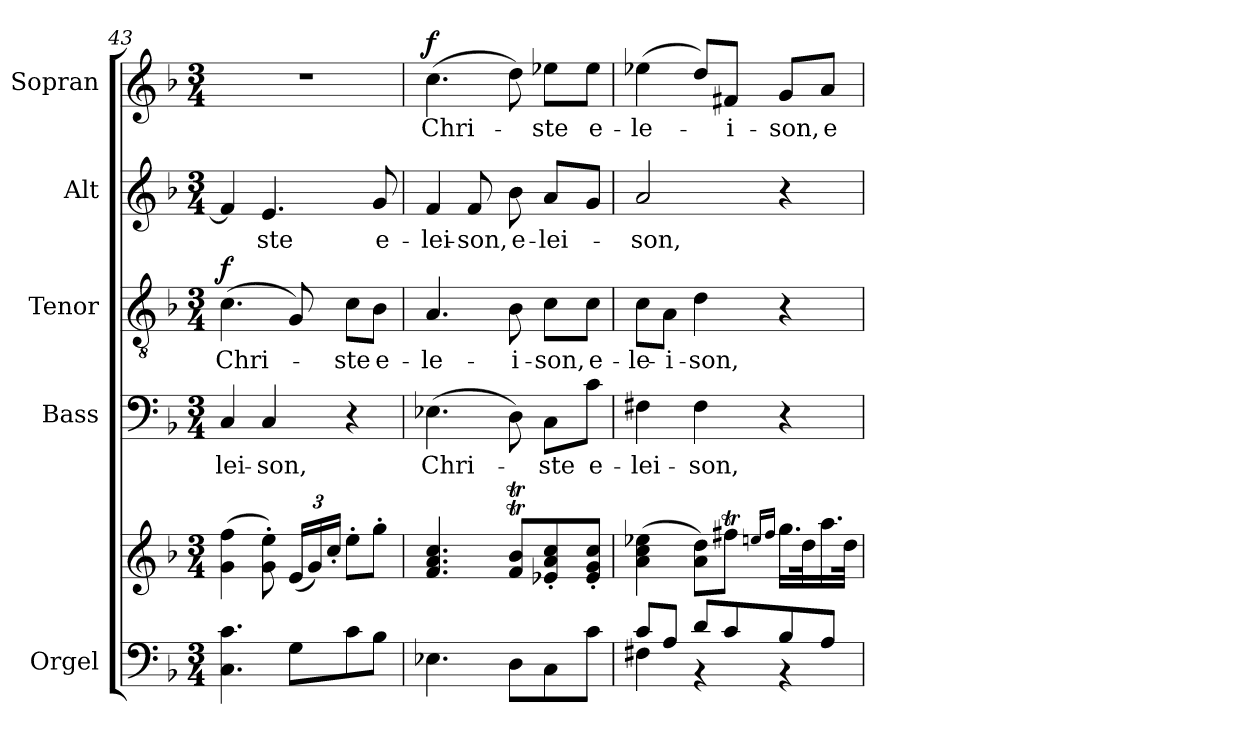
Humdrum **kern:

**kern	**kern	**kern	**text	**kern	**text	**dynam	**kern	**text	**kern	**text	**dynam
*part5	*part5	*part4	*part4	*part3	*part3	*part3	*part2	*part2	*part1	*part1	*part1
*staff6	*staff5	*staff4	*staff4	*staff3	*staff3	*staff3	*staff2	*staff2	*staff1	*staff1	*staff1
*I"Orgel	*	*I"Bass	*	*I"Tenor	*	*	*I"Alt	*	*I"Sopran	*	*
*I'Org.	*	*I'B.	*	*I'T.	*	*	*I'A.	*	*I'S.	*	*
*clefF4	*clefG2	*clefF4	*	*clefGv2	*	*	*clefG2	*	*clefG2	*	*
*k[b-]	*k[b-]	*k[b-]	*	*k[b-]	*	*	*k[b-]	*	*k[b-]	*	*
*F:	*F:	*F:	*	*F:	*	*	*F:	*	*F:	*	*
*M3/4	*M3/4	*M3/4	*	*M3/4	*	*	*M3/4	*	*M3/4	*	*
=43	=43	=43	=43	=43	=43	=43	=43	=43	=43	=43	=43
!	!	!	!LO:LY:b	!	!LO:LY:b	!LO:DY:a	!	!	!	!	!
4.C\ 4.c\	(>4g\ 4ff\	4C/	-lei-	(>4.c\	Chri-	f	4f/]	.	2.r	.	.
!	!	!	!LO:LY:b	!	!	!	!	!LO:LY:b	!	!	!
.	8g\'> 8ee\'>)	4C/	-son,	.	.	.	4.e/	-ste	.	.	.
8G\L	(<24e/LL	.	.	8G/)	.	.	.	.	.	.	.
.	24g/)	.	.	.	.	.	.	.	.	.	.
.	24cc'</JJ	.	.	.	.	.	.	.	.	.	.
!	!	!	!	!	!LO:LY:b	!	!	!	!	!	!
8c\	8ee'>\L	4r	.	8c\L	-ste	.	.	.	.	.	.
!	!	!	!	!	!LO:LY:b	!	!	!LO:LY:b	!	!	!
8B-\J	8gg'>\J	.	.	8B-\J	e-	.	8g/	e-	.	.	.
=44	=44	=44	=44	=44	=44	=44	=44	=44	=44	=44	=44
!	!	!	!LO:LY:b	!	!LO:LY:b	!	!	!LO:LY:b	!	!LO:LY:b	!LO:DY:a
4.E-X\	4.f/ 4.a/ 4.cc/	(>4.E-X\	Chri-	4.A/	-le-	.	4f/	-lei-	(>4.cc\	Chri-	f
!	!	!	!	!	!	!	!	!LO:LY:b	!	!	!
.	.	.	.	.	.	.	8f/	-son,	.	.	.
!	!	!	!	!	!LO:LY:b	!	!	!LO:LY:b	!	!	!
8D\L	8f/T 8b-/TL	8D\)	.	8B-\	-i-	.	8b-\	e-	8dd\)	.	.
!	!	!	!LO:LY:b	!	!LO:LY:b	!	!	!LO:LY:b	!	!LO:LY:b	!
8C\	8e-X/'< 8a/'< 8cc/'<	8C\L	-ste	8c\L	-son,	.	8a/L	-lei-	8ee-X\L	-ste	.
!	!	!	!LO:LY:b	!	!LO:LY:b	!	!	!	!	!LO:LY:b	!
8c\J	8e-/'< 8g/'< 8cc/'<J	8c\J	e-	8c\J	e-	.	8g/J	.	8ee-\J	e-	.
=45	=45	=45	=45	=45	=45	=45	=45	=45	=45	=45	=45
*^	*	*	*	*	*	*	*	*	*	*	*
!	!	!	!	!LO:LY:b	!	!LO:LY:b	!	!	!LO:LY:b	!	!LO:LY:b	!
8c/L	4F#X\	(>4a\ 4cc\ 4ee-X\	4F#X\	-lei-	8c\L	-le-	.	2a/	-son,	(>4ee-X\	-le-	.
!	!	!	!	!	!	!LO:LY:b	!	!	!	!	!	!
8A/J	.	.	.	.	8A\J	-i-	.	.	.	.	.	.
!	!	!	!	!LO:LY:b	!	!LO:LY:b	!	!	!	!	!	!
8d/L	4r	8a\ 8dd\L)	4F#\	-son,	4d\	-son,	.	.	.	8dd/L)	.	.
!	!	!	!	!	!	!	!	!	!	!	!LO:LY:b	!
8c/	.	8ff#Xt\J	.	.	.	.	.	.	.	8f#X/J	-i-	.
.	.	16qeen/LL	.	.	.	.	.	.	.	.	.	.
.	.	16qff#/JJ	.	.	.	.	.	.	.	.	.	.
!	!	!	!	!	!	!	!	!	!	!	!LO:LY:b	!
8B-/	4r	16.gg\LL	4r	.	4r	.	.	4r	.	8g/L	-son,	.
.	.	32dd\k	.	.	.	.	.	.	.	.	.	.
!	!	!	!	!	!	!	!	!	!	!	!LO:LY:b	!
8A/J	.	16.aa\	.	.	.	.	.	.	.	8a/J	e-	.
.	.	32dd\JJk	.	.	.	.	.	.	.	.	.	.
*v	*v	*	*	*	*	*	*	*	*	*	*	*
=	=	=	=	=	=	=	=	=	=	=	=
*-	*-	*-	*-	*-	*-	*-	*-	*-	*-	*-	*-
